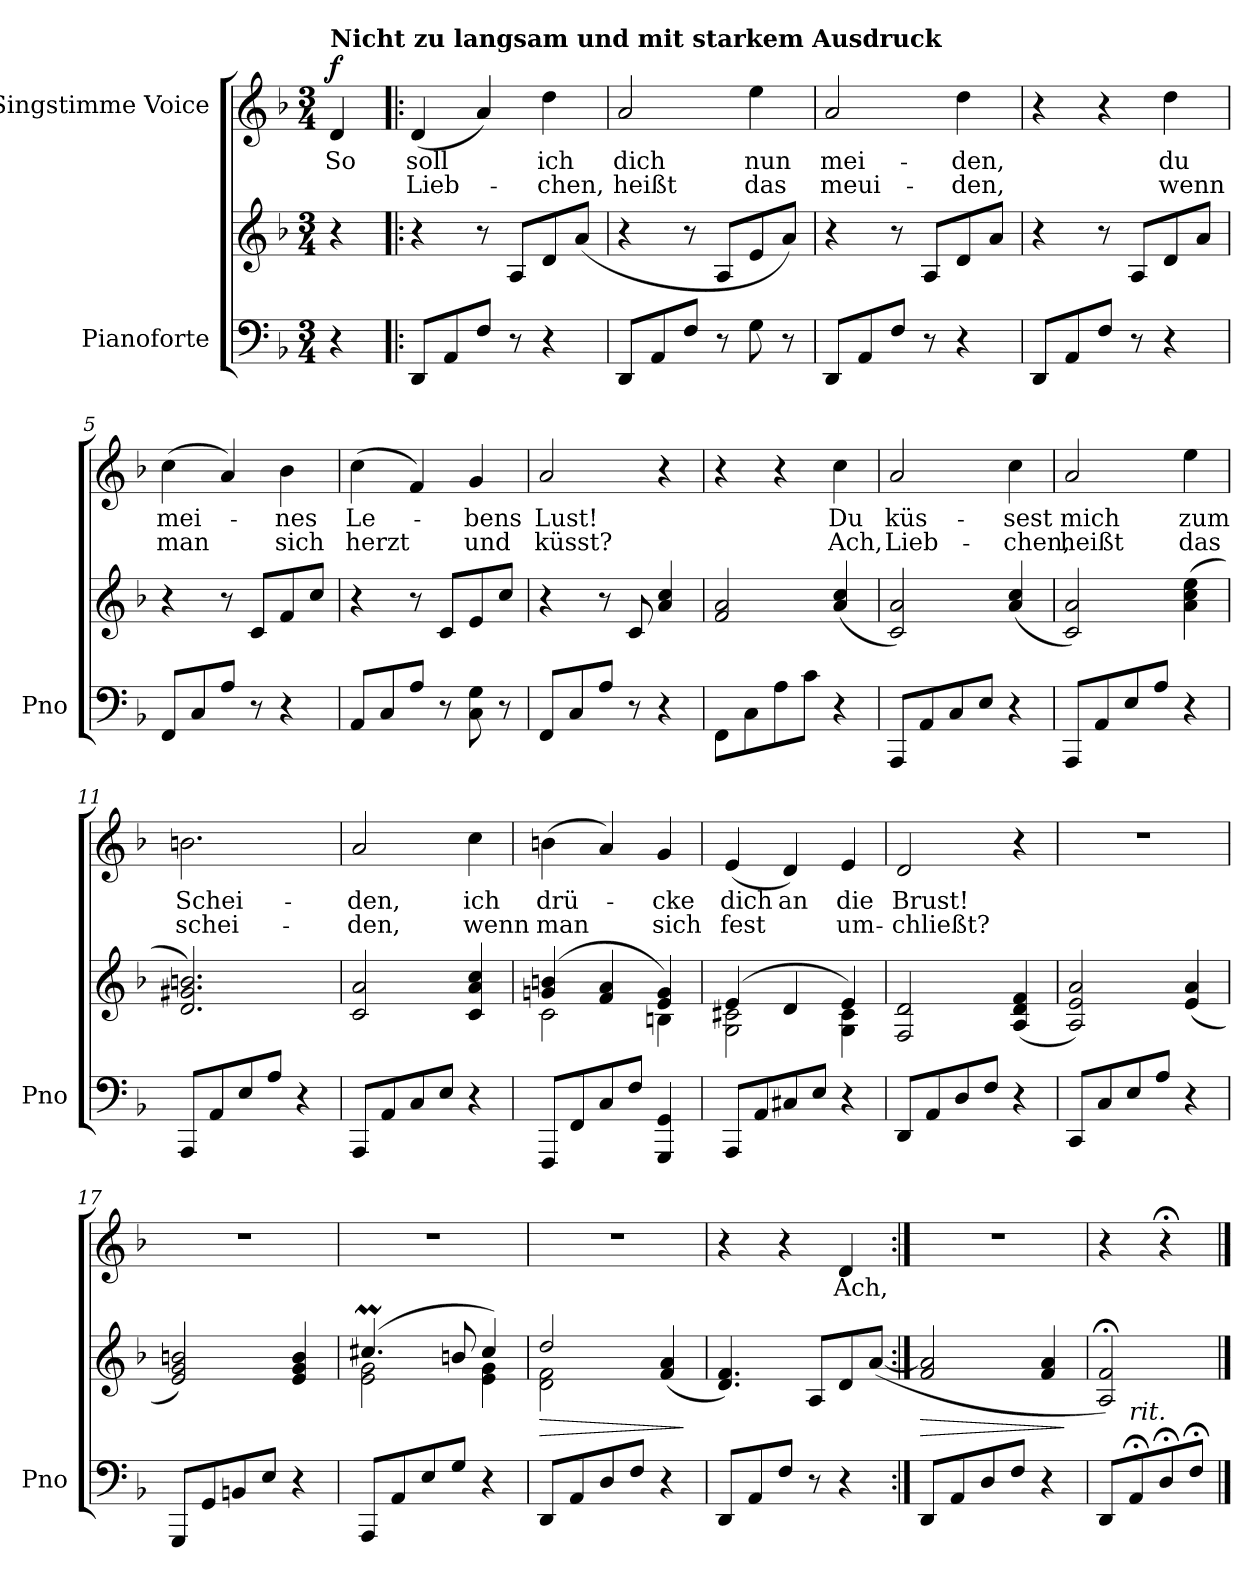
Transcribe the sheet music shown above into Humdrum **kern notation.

**kern	**kern	**dynam	**kern	**text	**text	**dynam
*part2	*part2	*part2	*part1	*part1	*part1	*part1
*staff3	*staff2	*staff2/3	*staff1	*staff1	*staff1	*staff1
*I"Pianoforte	*	*	*I"Singstimme Voice	*	*	*
*I'Pno	*	*	*	*	*	*
*clefF4	*clefG2	*	*clefG2	*	*	*
*k[b-]	*k[b-]	*	*k[b-]	*	*	*
*M3/4	*M3/4	*	*M3/4	*	*	*
=	=	=	=	=	=	=
!	!	!	!LO:TX:a:B:t=Nicht zu langsam und mit starkem Ausdruck	!	!	!
!	!	!	!	!LO:LY:b	!	!LO:DY:a
4r	4r	.	4d/	So	.	f
=1!|:	=1!|:	=1!|:	=1!|:	=1!|:	=1!|:	=1!|:
!	!	!	!	!LO:LY:b	!LO:LY:b	!
*	*^	*	*	*	*	*
(>8DD/L	4r	8ryy	.	(<4d/	soll	Lieb-	.
!	!	!	!LO:DY:b	!	!	!	!
!	!	!	!LO:DY:n=1:b	!	!	!	!
8AA/	.	2ryy	other-dynamics f	.	.	.	.
8F/J	8r	.	.	4a/)	.	.	.
8r	8A/L	.	.	.	.	.	.
!	!	!	!	!	!LO:LY:b	!LO:LY:b	!
4r	8d/	.	.	4dd\	ich	-chen,	.
.	(8a/J	8ryy	.	.	.	.	.
=2	=2	=2	=2	=2	=2	=2	=2
!	!	!	!	!	!LO:LY:b	!LO:LY:b	!
*	*v	*v	*	*	*	*	*
(>8DD/L	4r	.	2a/	dich	heißt	.
8AA/	.	.	.	.	.	.
8F/J	8r	.	.	.	.	.
8r	8A/L	.	.	.	.	.
!	!	!	!	!LO:LY:b	!LO:LY:b	!
8G\	8e/	.	4ee\	nun	das	.
8r	8a/J)	.	.	.	.	.
=3	=3	=3	=3	=3	=3	=3
!	!	!	!	!LO:LY:b	!LO:LY:b	!
(>8DD/L	4r	.	2a/	mei-	meui-	.
8AA/	.	.	.	.	.	.
8F/J	8r	.	.	.	.	.
8r	8A/L	.	.	.	.	.
!	!	!	!	!LO:LY:b	!LO:LY:b	!
4r	8d/	.	4dd\	-den,	-den,	.
.	8a/J)	.	.	.	.	.
=4	=4	=4	=4	=4	=4	=4
(>8DD/L	4r	.	4r	.	.	.
8AA/	.	.	.	.	.	.
8F/J	8r	.	4r	.	.	.
8r	8A/L	.	.	.	.	.
!	!	!	!	!LO:LY:b	!LO:LY:b	!
4r	8d/	.	4dd\	du	wenn	.
.	8a/J)	.	.	.	.	.
=5	=5	=5	=5	=5	=5	=5
!	!	!	!	!LO:LY:b	!LO:LY:b	!
(>8FF/L	4r	.	(>4cc\	mei-	man	.
8C/	.	.	.	.	.	.
8A/J	8r	.	4a/)	.	.	.
8r	8c/L	.	.	.	.	.
!	!	!	!	!LO:LY:b	!LO:LY:b	!
4r	8f/	.	4b-\	-nes	sich	.
.	8cc/J)	.	.	.	.	.
!!LO:LB:g=z
=6	=6	=6	=6	=6	=6	=6
!	!	!	!	!LO:LY:b	!LO:LY:b	!
(<8AA/L	4r	.	(>4cc\	Le-	herzt	.
8C/	.	.	.	.	.	.
8A/J	8r	.	4f/)	.	.	.
8r	8c/L	.	.	.	.	.
!	!	!	!	!LO:LY:b	!LO:LY:b	!
8C\ 8G\	8e/	.	4g/	-bens	und	.
8r	8cc/J)	.	.	.	.	.
=7	=7	=7	=7	=7	=7	=7
!	!	!	!	!LO:LY:b	!LO:LY:b	!
8FF/L	4r	.	2a/	Lust!	küsst?	.
8C/	.	.	.	.	.	.
8A/J	8r	.	.	.	.	.
8r	8c/	.	.	.	.	.
4r	4a/ 4cc/	.	4r	.	.	.
=8	=8	=8	=8	=8	=8	=8
8FF\L	2f/ 2a/)	.	4r	.	.	.
8C\	.	.	.	.	.	.
8A\	.	.	4r	.	.	.
8c\J	.	.	.	.	.	.
!	!	!	!	!LO:LY:b	!LO:LY:b	!
4r	(<4a/ 4cc/	.	4cc\	Du	Ach,	.
=9	=9	=9	=9	=9	=9	=9
!	!	!	!	!LO:LY:b	!LO:LY:b	!
8AAA/L	2c/ 2a/)	.	2a/	küs-	Lieb-	.
8AA/	.	.	.	.	.	.
8C/	.	.	.	.	.	.
8E/J	.	.	.	.	.	.
!	!	!	!	!LO:LY:b	!LO:LY:b	!
4r	(<4a/ 4cc/	.	4cc\	-sest	-chen,	.
=10	=10	=10	=10	=10	=10	=10
!	!	!	!	!LO:LY:b	!LO:LY:b	!
8AAA/L	2c/ 2a/)	.	2a/	mich	heißt	.
8AA/	.	.	.	.	.	.
8E/	.	.	.	.	.	.
8A/J	.	.	.	.	.	.
!	!	!	!	!LO:LY:b	!LO:LY:b	!
4r	(>4a\ 4cc\ 4ee\	.	4ee\	zum	das	.
=11	=11	=11	=11	=11	=11	=11
!	!	!	!	!LO:LY:b	!LO:LY:b	!
8AAA/L	2.d/ 2.g#X/ 2.bn/)	.	2.bn\	Schei-	schei-	.
8AA/	.	.	.	.	.	.
8E/	.	.	.	.	.	.
8A/J	.	.	.	.	.	.
4r	.	.	.	.	.	.
!!LO:LB:g=z
=12	=12	=12	=12	=12	=12	=12
!	!	!	!	!LO:LY:b	!LO:LY:b	!
8AAA/L	2c/ 2a/	.	2a/	-den,	-den,	.
8AA/	.	.	.	.	.	.
8C/	.	.	.	.	.	.
8E/J	.	.	.	.	.	.
!	!	!	!	!LO:LY:b	!LO:LY:b	!
4r	4c/ 4a/ 4cc/	.	4cc\	ich	wenn	.
=13	=13	=13	=13	=13	=13	=13
*	*^	*	*	*	*	*
!	!	!	!	!	!LO:LY:b	!LO:LY:b	!
8FFF/L	(>4gn/ 4bn/	2c\	.	(>4bn\	drü-	man	.
8FF/	.	.	.	.	.	.	.
8C/	4f/ 4a/	.	.	4a/)	.	.	.
8F/J	.	.	.	.	.	.	.
!	!	!	!	!	!LO:LY:b	!LO:LY:b	!
4GGG/ 4GG/	4e/ 4g/)	4Bn\	.	4g/	-cke	sich	.
=14	=14	=14	=14	=14	=14	=14	=14
!	!	!	!	!	!LO:LY:b	!LO:LY:b	!
8AAA/L	(>4e/	2G\ 2c#X\	.	(<4e/	dich	fest	.
8AA/	.	.	.	.	.	.	.
!	!	!	!	!	!LO:LY:b	!	!
8C#X/	4d/	.	.	4d/)	an	.	.
8E/J	.	.	.	.	.	.	.
!	!	!	!	!	!LO:LY:b	!LO:LY:b	!
4r	4e/)	4G\ 4c#\	.	4e/	die	um-	.
=15	=15	=15	=15	=15	=15	=15	=15
!	!	!	!	!	!LO:LY:b	!LO:LY:b	!
*	*v	*v	*	*	*	*	*
8DD/L	2F/ 2d/	.	2d/	Brust!	-chließt?	.
8AA/	.	.	.	.	.	.
8D/	.	.	.	.	.	.
8F/J	.	.	.	.	.	.
4r	(>4A/ 4d/ 4f/	.	4r	.	.	.
=16	=16	=16	=16	=16	=16	=16
8CC/L	2A/ 2e/ 2a/)	.	2.r	.	.	.
8C/	.	.	.	.	.	.
8E/	.	.	.	.	.	.
8A/J	.	.	.	.	.	.
4r	(<4e/ 4a/	.	.	.	.	.
=17	=17	=17	=17	=17	=17	=17
8GGG/L	2e/ 2g/ 2bn/)	.	2.r	.	.	.
8GG/	.	.	.	.	.	.
8BBn/	.	.	.	.	.	.
8E/J	.	.	.	.	.	.
4r	4e/ 4g/ 4b/	.	.	.	.	.
!!LO:LB:g=z
=18	=18	=18	=18	=18	=18	=18
*	*^	*	*	*	*	*
8AAA/L	(>4.cc#Xm/	2e\ 2g\	.	2.r	.	.	.
8AA/	.	.	.	.	.	.	.
8E/	.	.	.	.	.	.	.
8G/J	8bn/	.	.	.	.	.	.
4r	4cc#/)	4e\ 4g\	.	.	.	.	.
=19	=19	=19	=19	=19	=19	=19	=19
!	!	!	!LO:HP:b	!	!	!	!
8DD/L	2dd/	2d\ 2f\	>	2.r	.	.	.
8AA/	.	.	.	.	.	.	.
8D/	.	.	.	.	.	.	.
8F/J	.	.	.	.	.	.	.
4r	(<4f/ 4a/	4ryy	.	.	.	.	.
*	*v	*v	*	*	*	*	*
.	.	]	.	.	.	.
=20	=20	=20	=20	=20	=20	=20
(>8DD/L	4.d/ 4.f/)	.	4r	.	.	.
8AA/	.	.	.	.	.	.
8F/J	.	.	4r	.	.	.
8r	8A/L	.	.	.	.	.
!	!	!	!	!LO:LY:b	!	!
4r	8d/	.	4d/	Ach,	.	.
.	([8a/J	.	.	.	.	.
=21:|!	=21:|!	=21:|!	=21:|!	=21:|!	=21:|!	=21:|!
!	!	!LO:HP:b	!	!	!	!
8DD/L	2f/ 2a/]	>	2.r	.	.	.
8AA/	.	.	.	.	.	.
8D/	.	.	.	.	.	.
8F/J	.	.	.	.	.	.
4r	4f/ 4a/	.	.	.	.	.
.	.	]	.	.	.	.
=22	=22	=22	=22	=22	=22	=22
8DD/L	2A/;< 2f/;<)	.	4r	.	.	.
!LO:TX:a:i:t=rit.	!	!	!	!	!	!
8AA;/	.	.	.	.	.	.
8D;/	.	.	4r;<	.	.	.
8F;/J	.	.	.	.	.	.
==	==	==	==	==	==	==
*-	*-	*-	*-	*-	*-	*-
